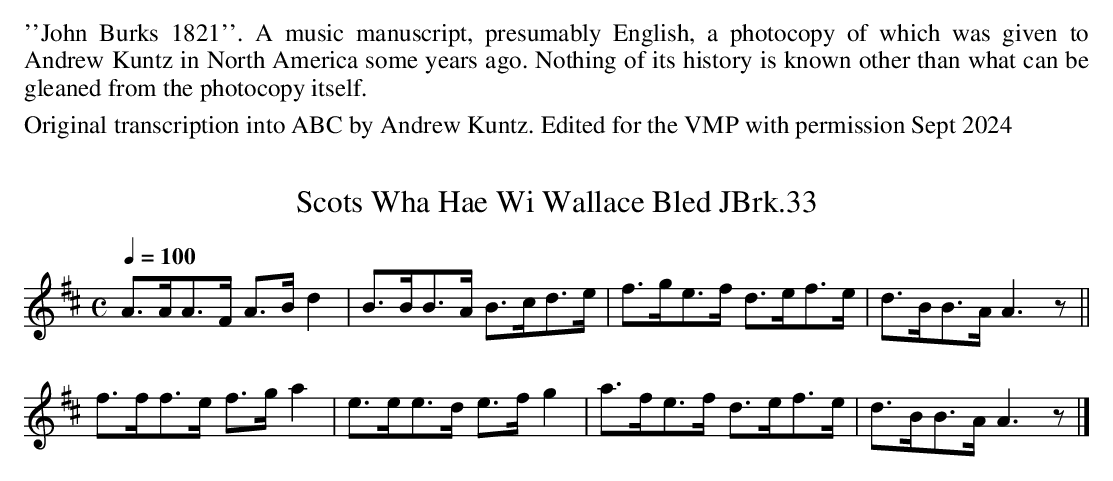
X:1
T:Scots Wha Hae Wi Wallace Bled JBrk.33
Q:1/4=100
M:C
L:1/8
K:D
A>AA>F A>B d2|B>BB>A B>cd>e|f>ge>f d>ef>e|d>BB>A A3z||
f>ff>e f>g a2|e>ee>d e>f g2|a>fe>f d>ef>e|d>BB>A A3z|]
